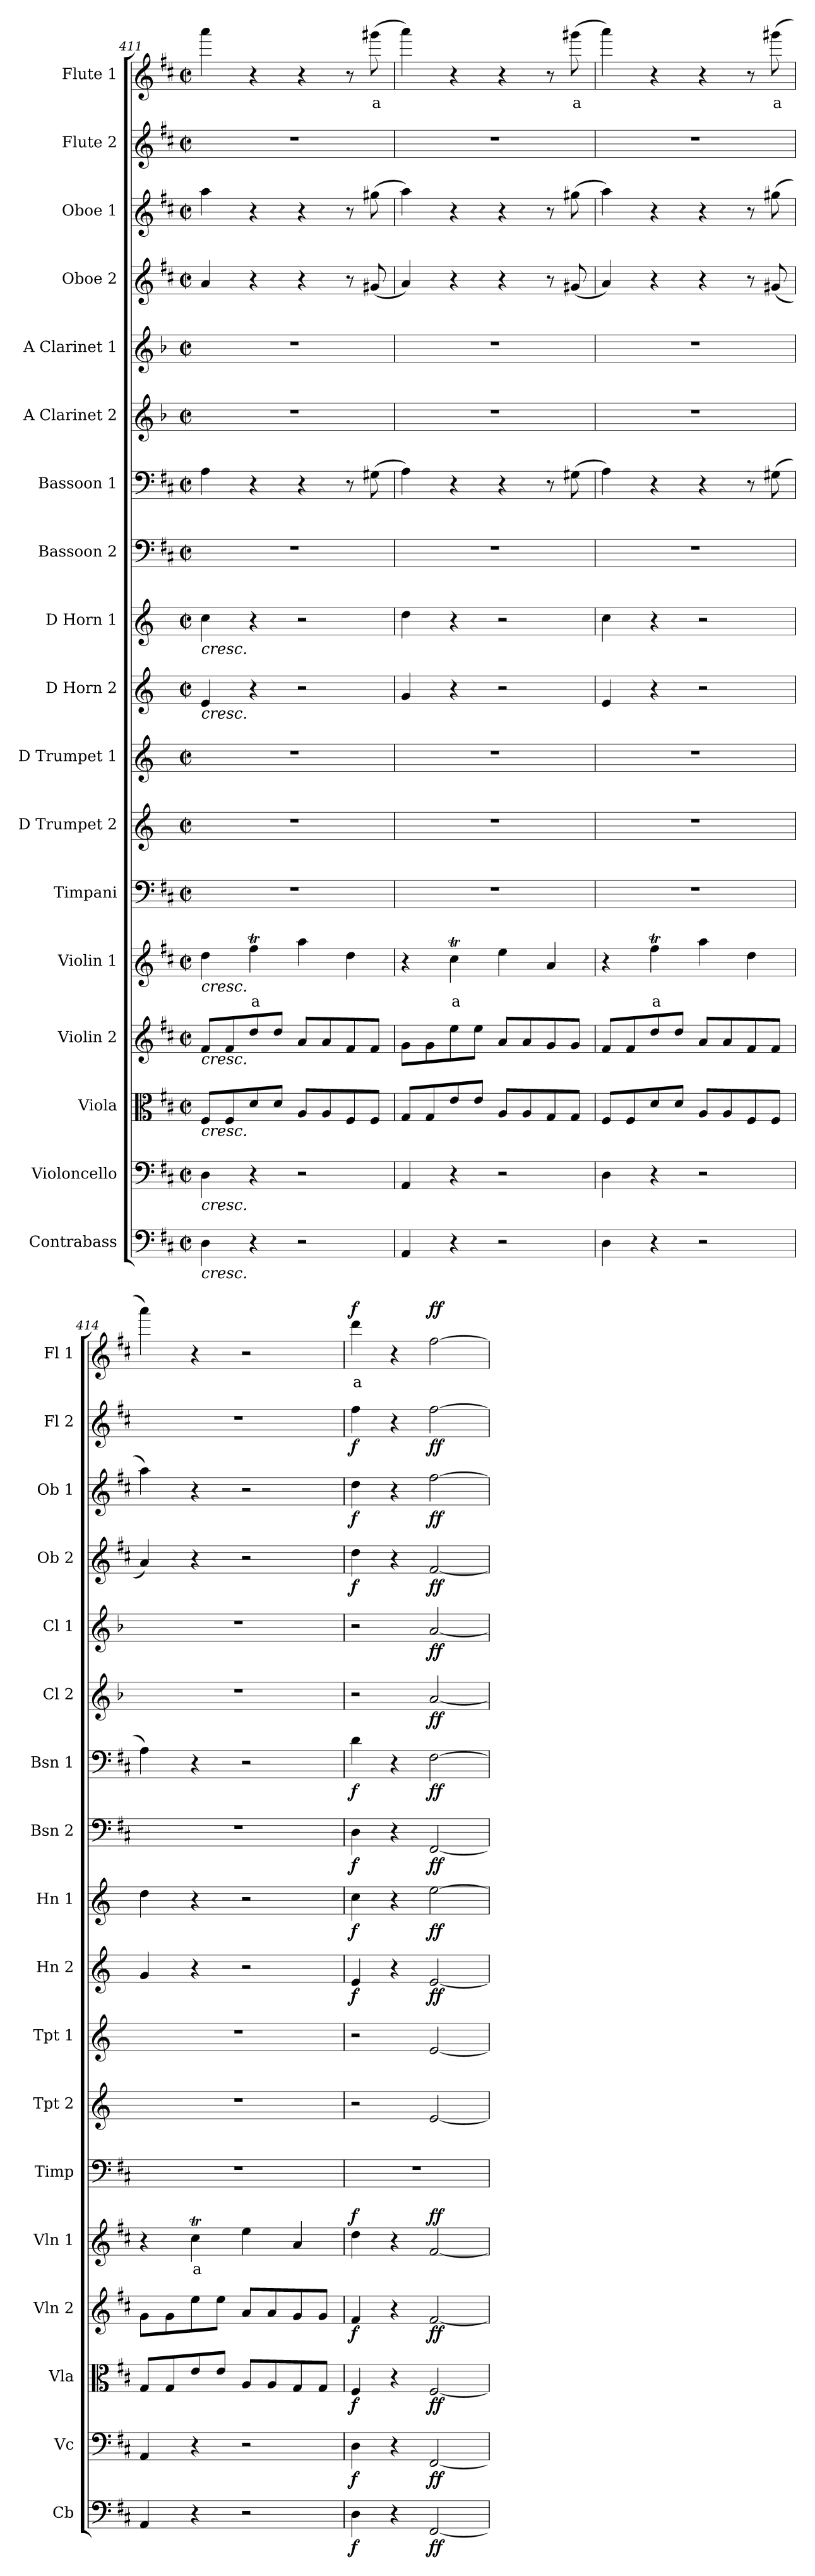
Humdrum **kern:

**kern	**dynam	**kern	**dynam	**kern	**dynam	**kern	**dynam	**kern	**text	**dynam	**kern	**kern	**kern	**kern	**dynam	**kern	**dynam	**kern	**dynam	**kern	**dynam	**kern	**dynam	**kern	**dynam	**kern	**dynam	**kern	**dynam	**kern	**dynam	**kern	**text	**dynam
*part18	*part18	*part17	*part17	*part16	*part16	*part15	*part15	*part14	*part14	*part14	*part13	*part12	*part11	*part10	*part10	*part9	*part9	*part8	*part8	*part7	*part7	*part6	*part6	*part5	*part5	*part4	*part4	*part3	*part3	*part2	*part2	*part1	*part1	*part1
*staff18	*staff18	*staff17	*staff17	*staff16	*staff16	*staff15	*staff15	*staff14	*staff14	*staff14	*staff13	*staff12	*staff11	*staff10	*staff10	*staff9	*staff9	*staff8	*staff8	*staff7	*staff7	*staff6	*staff6	*staff5	*staff5	*staff4	*staff4	*staff3	*staff3	*staff2	*staff2	*staff1	*staff1	*staff1
*I"Contrabass	*	*I"Violoncello	*	*I"Viola	*	*I"Violin 2	*	*I"Violin 1	*	*	*I"Timpani	*I"D Trumpet 2	*I"D Trumpet 1	*I"D Horn 2	*	*I"D Horn 1	*	*I"Bassoon 2	*	*I"Bassoon 1	*	*I"A Clarinet 2	*	*I"A Clarinet 1	*	*I"Oboe 2	*	*I"Oboe 1	*	*I"Flute 2	*	*I"Flute 1	*	*
*I'Cb	*	*I'Vc	*	*I'Vla	*	*I'Vln 2	*	*I'Vln 1	*	*	*I'Timp	*I'Tpt 2	*I'Tpt 1	*I'Hn 2	*	*I'Hn 1	*	*I'Bsn 2	*	*I'Bsn 1	*	*I'Cl 2	*	*I'Cl 1	*	*I'Ob 2	*	*I'Ob 1	*	*I'Fl 2	*	*I'Fl 1	*	*
*clefF4	*	*clefF4	*	*clefC3	*	*clefG2	*	*clefG2	*	*	*clefF4	*clefG2	*clefG2	*clefG2	*	*clefG2	*	*clefF4	*	*clefF4	*	*clefG2	*	*clefG2	*	*clefG2	*	*clefG2	*	*clefG2	*	*clefG2	*	*
*ITrd7c12	*	*	*	*	*	*	*	*	*	*	*	*ITrd-1c-2	*ITrd-1c-2	*ITrd6c10	*	*ITrd6c10	*	*	*	*	*	*ITrd2c3	*	*ITrd2c3	*	*	*	*	*	*	*	*	*	*
*k[f#c#]	*	*k[f#c#]	*	*k[f#c#]	*	*k[f#c#]	*	*k[f#c#]	*	*	*k[f#c#]	*k[f#c#]	*k[f#c#]	*k[f#c#]	*	*k[f#c#]	*	*k[f#c#]	*	*k[f#c#]	*	*k[f#c#]	*	*k[f#c#]	*	*k[f#c#]	*	*k[f#c#]	*	*k[f#c#]	*	*k[f#c#]	*	*
*M2/2	*	*M2/2	*	*M2/2	*	*M2/2	*	*M2/2	*	*	*M2/2	*M2/2	*M2/2	*M2/2	*	*M2/2	*	*M2/2	*	*M2/2	*	*M2/2	*	*M2/2	*	*M2/2	*	*M2/2	*	*M2/2	*	*M2/2	*	*
*met(c|)	*	*met(c|)	*	*met(c|)	*	*met(c|)	*	*met(c|)	*	*	*met(c|)	*met(c|)	*met(c|)	*met(c|)	*	*met(c|)	*	*met(c|)	*	*met(c|)	*	*met(c|)	*	*met(c|)	*	*met(c|)	*	*met(c|)	*	*met(c|)	*	*met(c|)	*	*
=411	=411	=411	=411	=411	=411	=411	=411	=411	=411	=411	=411	=411	=411	=411	=411	=411	=411	=411	=411	=411	=411	=411	=411	=411	=411	=411	=411	=411	=411	=411	=411	=411	=411	=411
!	!	!	!	!	!	!	!	!	!	!	!	!	!	!	!	!LO:TX:b:i:t=cresc.	!	!	!	!	!	!	!	!	!	!	!	!	!	!	!	!	!	!
!	!	!	!	!	!	!	!	!	!	!	!	!	!	!LO:TX:b:i:t=cresc.	!	!	!	!	!	!	!	!	!	!	!	!	!	!	!	!	!	!	!	!
!	!	!	!	!	!	!	!	!LO:TX:b:i:t=cresc.	!	!	!	!	!	!	!	!	!	!	!	!	!	!	!	!	!	!	!	!	!	!	!	!	!	!
!	!	!	!	!	!	!LO:TX:b:i:t=cresc.	!	!	!	!	!	!	!	!	!	!	!	!	!	!	!	!	!	!	!	!	!	!	!	!	!	!	!	!
!	!	!	!	!LO:TX:b:i:t=cresc.	!	!	!	!	!	!	!	!	!	!	!	!	!	!	!	!	!	!	!	!	!	!	!	!	!	!	!	!	!	!
!	!	!LO:TX:b:i:t=cresc.	!	!	!	!	!	!	!	!	!	!	!	!	!	!	!	!	!	!	!	!	!	!	!	!	!	!	!	!	!	!	!	!
!LO:TX:b:i:t=cresc.	!	!	!	!	!	!	!	!	!	!	!	!	!	!	!	!	!	!	!	!	!	!	!	!	!	!	!	!	!	!	!	!	!	!
4DD\	.	4D\	.	8F#/L	.	8f#/L	.	4dd\	.	.	1r	1r	1r	4F#/	.	4d\	.	1r	.	4A\	.	1r	.	1r	.	4a/	.	4aa\	.	1r	.	4aaa\	.	.
.	.	.	.	8F#/	.	8f#/	.	.	.	.	.	.	.	.	.	.	.	.	.	.	.	.	.	.	.	.	.	.	.	.	.	.	.	.
!	!	!	!	!	!	!	!	!	!LO:LY:b:color=#FF0000	!	!	!	!	!	!	!	!	!	!	!	!	!	!	!	!	!	!	!	!	!	!	!	!	!
4r	.	4r	.	8d/	.	8dd/	.	4ff#t\	a	.	.	.	.	4r	.	4r	.	.	.	4r	.	.	.	.	.	4r	.	4r	.	.	.	4r	.	.
.	.	.	.	8d/J	.	8dd/J	.	.	.	.	.	.	.	.	.	.	.	.	.	.	.	.	.	.	.	.	.	.	.	.	.	.	.	.
2r	.	2r	.	8A/L	.	8a/L	.	4aa\	.	.	.	.	.	2r	.	2r	.	.	.	4r	.	.	.	.	.	4r	.	4r	.	.	.	4r	.	.
.	.	.	.	8A/	.	8a/	.	.	.	.	.	.	.	.	.	.	.	.	.	.	.	.	.	.	.	.	.	.	.	.	.	.	.	.
.	.	.	.	8F#/	.	8f#/	.	4dd\	.	.	.	.	.	.	.	.	.	.	.	8r	.	.	.	.	.	8r	.	8r	.	.	.	8r	.	.
!	!	!	!	!	!	!	!	!	!	!	!	!	!	!	!	!	!	!	!	!	!	!	!	!	!	!	!	!	!	!	!	!	!LO:LY:b:color=#FF0000	!
.	.	.	.	8F#/J	.	8f#/J	.	.	.	.	.	.	.	.	.	.	.	.	.	(8G#X\	.	.	.	.	.	(8g#X/	.	(8gg#X\	.	.	.	(8ggg#X\	a	.
=412	=412	=412	=412	=412	=412	=412	=412	=412	=412	=412	=412	=412	=412	=412	=412	=412	=412	=412	=412	=412	=412	=412	=412	=412	=412	=412	=412	=412	=412	=412	=412	=412	=412	=412
4AAA/	.	4AA/	.	8G/L	.	8g\L	.	4r	.	.	1r	1r	1r	4A/	.	4e\	.	1r	.	4A\)	.	1r	.	1r	.	4a/)	.	4aa\)	.	1r	.	4aaa\)	.	.
.	.	.	.	8G/	.	8g\	.	.	.	.	.	.	.	.	.	.	.	.	.	.	.	.	.	.	.	.	.	.	.	.	.	.	.	.
!	!	!	!	!	!	!	!	!	!LO:LY:b:color=#FF0000	!	!	!	!	!	!	!	!	!	!	!	!	!	!	!	!	!	!	!	!	!	!	!	!	!
4r	.	4r	.	8e/	.	8ee\	.	4cc#t\	a	.	.	.	.	4r	.	4r	.	.	.	4r	.	.	.	.	.	4r	.	4r	.	.	.	4r	.	.
.	.	.	.	8e/J	.	8ee\J	.	.	.	.	.	.	.	.	.	.	.	.	.	.	.	.	.	.	.	.	.	.	.	.	.	.	.	.
2r	.	2r	.	8A/L	.	8a/L	.	4ee\	.	.	.	.	.	2r	.	2r	.	.	.	4r	.	.	.	.	.	4r	.	4r	.	.	.	4r	.	.
.	.	.	.	8A/	.	8a/	.	.	.	.	.	.	.	.	.	.	.	.	.	.	.	.	.	.	.	.	.	.	.	.	.	.	.	.
.	.	.	.	8G/	.	8g/	.	4a/	.	.	.	.	.	.	.	.	.	.	.	8r	.	.	.	.	.	8r	.	8r	.	.	.	8r	.	.
!	!	!	!	!	!	!	!	!	!	!	!	!	!	!	!	!	!	!	!	!	!	!	!	!	!	!	!	!	!	!	!	!	!LO:LY:b:color=#FF0000	!
.	.	.	.	8G/J	.	8g/J	.	.	.	.	.	.	.	.	.	.	.	.	.	(8G#X\	.	.	.	.	.	(8g#X/	.	(8gg#X\	.	.	.	(8ggg#X\	a	.
=413	=413	=413	=413	=413	=413	=413	=413	=413	=413	=413	=413	=413	=413	=413	=413	=413	=413	=413	=413	=413	=413	=413	=413	=413	=413	=413	=413	=413	=413	=413	=413	=413	=413	=413
4DD\	.	4D\	.	8F#/L	.	8f#/L	.	4r	.	.	1r	1r	1r	4F#/	.	4d\	.	1r	.	4A\)	.	1r	.	1r	.	4a/)	.	4aa\)	.	1r	.	4aaa\)	.	.
.	.	.	.	8F#/	.	8f#/	.	.	.	.	.	.	.	.	.	.	.	.	.	.	.	.	.	.	.	.	.	.	.	.	.	.	.	.
!	!	!	!	!	!	!	!	!	!LO:LY:b:color=#FF0000	!	!	!	!	!	!	!	!	!	!	!	!	!	!	!	!	!	!	!	!	!	!	!	!	!
4r	.	4r	.	8d/	.	8dd/	.	4ff#t\	a	.	.	.	.	4r	.	4r	.	.	.	4r	.	.	.	.	.	4r	.	4r	.	.	.	4r	.	.
.	.	.	.	8d/J	.	8dd/J	.	.	.	.	.	.	.	.	.	.	.	.	.	.	.	.	.	.	.	.	.	.	.	.	.	.	.	.
2r	.	2r	.	8A/L	.	8a/L	.	4aa\	.	.	.	.	.	2r	.	2r	.	.	.	4r	.	.	.	.	.	4r	.	4r	.	.	.	4r	.	.
.	.	.	.	8A/	.	8a/	.	.	.	.	.	.	.	.	.	.	.	.	.	.	.	.	.	.	.	.	.	.	.	.	.	.	.	.
.	.	.	.	8F#/	.	8f#/	.	4dd\	.	.	.	.	.	.	.	.	.	.	.	8r	.	.	.	.	.	8r	.	8r	.	.	.	8r	.	.
!	!	!	!	!	!	!	!	!	!	!	!	!	!	!	!	!	!	!	!	!	!	!	!	!	!	!	!	!	!	!	!	!	!LO:LY:b:color=#FF0000	!
.	.	.	.	8F#/J	.	8f#/J	.	.	.	.	.	.	.	.	.	.	.	.	.	(8G#X\	.	.	.	.	.	(8g#X/	.	(8gg#X\	.	.	.	(8ggg#X\	a	.
=414	=414	=414	=414	=414	=414	=414	=414	=414	=414	=414	=414	=414	=414	=414	=414	=414	=414	=414	=414	=414	=414	=414	=414	=414	=414	=414	=414	=414	=414	=414	=414	=414	=414	=414
4AAA/	.	4AA/	.	8G/L	.	8g\L	.	4r	.	.	1r	1r	1r	4A/	.	4e\	.	1r	.	4A\)	.	1r	.	1r	.	4a/)	.	4aa\)	.	1r	.	4aaa\)	.	.
.	.	.	.	8G/	.	8g\	.	.	.	.	.	.	.	.	.	.	.	.	.	.	.	.	.	.	.	.	.	.	.	.	.	.	.	.
!	!	!	!	!	!	!	!	!	!LO:LY:b:color=#FF0000	!	!	!	!	!	!	!	!	!	!	!	!	!	!	!	!	!	!	!	!	!	!	!	!	!
4r	.	4r	.	8e/	.	8ee\	.	4cc#t\	a	.	.	.	.	4r	.	4r	.	.	.	4r	.	.	.	.	.	4r	.	4r	.	.	.	4r	.	.
.	.	.	.	8e/J	.	8ee\J	.	.	.	.	.	.	.	.	.	.	.	.	.	.	.	.	.	.	.	.	.	.	.	.	.	.	.	.
2r	.	2r	.	8A/L	.	8a/L	.	4ee\	.	.	.	.	.	2r	.	2r	.	.	.	2r	.	.	.	.	.	2r	.	2r	.	.	.	2r	.	.
.	.	.	.	8A/	.	8a/	.	.	.	.	.	.	.	.	.	.	.	.	.	.	.	.	.	.	.	.	.	.	.	.	.	.	.	.
.	.	.	.	8G/	.	8g/	.	4a/	.	.	.	.	.	.	.	.	.	.	.	.	.	.	.	.	.	.	.	.	.	.	.	.	.	.
.	.	.	.	8G/J	.	8g/J	.	.	.	.	.	.	.	.	.	.	.	.	.	.	.	.	.	.	.	.	.	.	.	.	.	.	.	.
=415	=415	=415	=415	=415	=415	=415	=415	=415	=415	=415	=415	=415	=415	=415	=415	=415	=415	=415	=415	=415	=415	=415	=415	=415	=415	=415	=415	=415	=415	=415	=415	=415	=415	=415
!	!LO:DY:b	!	!LO:DY:b	!	!LO:DY:b	!	!LO:DY:b	!	!	!LO:DY:b	!	!	!	!	!LO:DY:b	!	!LO:DY:b	!	!LO:DY:b	!	!LO:DY:b	!	!	!	!	!	!LO:DY:b	!	!LO:DY:b	!	!LO:DY:b	!	!LO:LY:b:color=#FF0000	!LO:DY:b
4DD\	f	4D\	f	4F#/	f	4f#/	f	4dd\	.	f	1r	2r	2r	4F#/	f	4d\	f	4D\	f	4d\	f	2r	.	2r	.	4dd\	f	4dd\	f	4ff#\	f	4ddd\	a	f
4r	.	4r	.	4r	.	4r	.	4r	.	.	.	.	.	4r	.	4r	.	4r	.	4r	.	.	.	.	.	4r	.	4r	.	4r	.	4r	.	.
!	!LO:DY:b	!	!LO:DY:b	!	!LO:DY:b	!	!LO:DY:b	!	!	!LO:DY:b	!	!	!	!	!LO:DY:b	!	!LO:DY:b	!	!LO:DY:b	!	!LO:DY:b	!	!LO:DY:b	!	!LO:DY:b	!	!LO:DY:b	!	!LO:DY:b	!	!LO:DY:b	!	!	!LO:DY:b
[2FFF#/	ff	[2FF#/	ff	[2F#/	ff	[2f#/	ff	[2f#/	.	ff	.	[2f#/	[2f#/	[2F#/	ff	[2f#\	ff	[2FF#/	ff	[2F#\	ff	[2f#/	ff	[2f#/	ff	[2f#/	ff	[2ff#\	ff	[2ff#\	ff	[2ff#\	.	ff
=	=	=	=	=	=	=	=	=	=	=	=	=	=	=	=	=	=	=	=	=	=	=	=	=	=	=	=	=	=	=	=	=	=	=
*-	*-	*-	*-	*-	*-	*-	*-	*-	*-	*-	*-	*-	*-	*-	*-	*-	*-	*-	*-	*-	*-	*-	*-	*-	*-	*-	*-	*-	*-	*-	*-	*-	*-	*-
